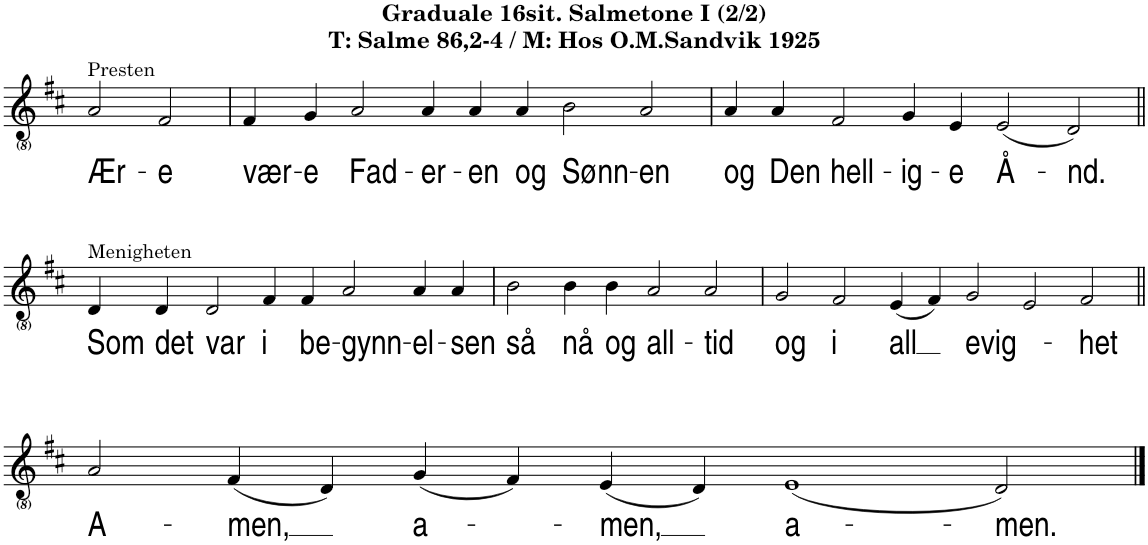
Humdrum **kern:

**kern	**text
*part1	*part1
*staff1	*staff1
*I"Voice	*
*I'Vo.	*
!!LO:PB:g=z
*clefG2	*
*k[f#c#]	*
=6	=6
!LO:TX:a:t=Presten	!
!	!LO:LY:b
2a/	Ær-
!	!LO:LY:b
2f#/	-e
=7	=7
!	!LO:LY:b
4f#/	vær-
!	!LO:LY:b
4g/	-e
!	!LO:LY:b
2a/	Fad-
!	!LO:LY:b
4a/	-er-
!	!LO:LY:b
4a/	-en
!	!LO:LY:b
4a/	og
!	!LO:LY:b
2b\	Sønn-
!	!LO:LY:b
2a/	-en
=8	=8
!	!LO:LY:b
4a/	og
!	!LO:LY:b
4a/	Den
!	!LO:LY:b
2f#/	hell-
!	!LO:LY:b
4g/	-ig-
!	!LO:LY:b
4e/	-e
!	!LO:LY:b
(2e/	Å-
!	!LO:LY:b
2d/)	-nd.
!!LO:LB:g=z
=9||	=9||
!LO:TX:a:t=Menigheten	!
!	!LO:LY:b
4d/	Som
!	!LO:LY:b
4d/	det
!	!LO:LY:b
2d/	var
!	!LO:LY:b
4f#/	i
!	!LO:LY:b
4f#/	be-
!	!LO:LY:b
2a/	-gynn-
!	!LO:LY:b
4a/	-el-
!	!LO:LY:b
4a/	-sen
=10	=10
!	!LO:LY:b
2b\	så
!	!LO:LY:b
4b\	nå
!	!LO:LY:b
4b\	og
!	!LO:LY:b
2a/	all-
!	!LO:LY:b
2a/	-tid
=11	=11
!	!LO:LY:b
2g/	og
!	!LO:LY:b
2f#/	i
!	!LO:LY:b
(4e/	all
4f#/)	.
!	!LO:LY:b
2g/	evig-
2e/	.
!	!LO:LY:b
2f#/	-het
!!LO:LB:g=z
=12||	=12||
!	!LO:LY:b
2a/	A-
!	!LO:LY:b
(4f#/	-men,
4d/)	.
!	!LO:LY:b
(4g/	a-
4f#/)	.
!	!LO:LY:b
(4e/	-men,
4d/)	.
!	!LO:LY:b
(1e	a-
!	!LO:LY:b
2d/)	-men.
==	==
*-	*-
